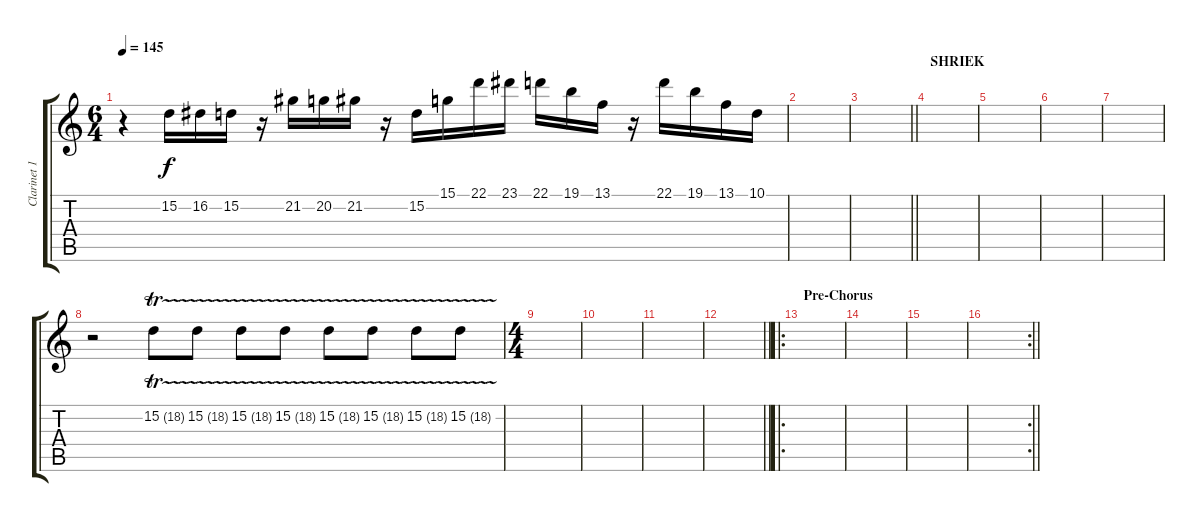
\track ("Clarinet 1" "Clarinet 1") {instrument clarinet}
\staff {score tabs}
\tuning (E4 B3 G3 D3 A2 D2) {hide}
\ts (6 4)
\tempo 145
\clef g2
\ks c
r.4{dy fff} 15.2.16{dy f} 16.2.16 15.2.16 r.16 21.2.16 20.2.16 21.2.16 r.16 15.2.16 15.1.16 22.1.16 23.1.16 22.1.16 19.1.16 13.1.16 r.16 22.1.16 19.1.16 13.1.16 10.1.16 |
|
\barLineRight lightlight
|
\section ("" "SHRIEK")
|
|
|
|
r.2{volume 15} 15.2{tr (18 32)}.8 15.2{tr (18 32)}.8 15.2{tr (18 32)}.8 15.2{tr (18 32)}.8 15.2{tr (18 32)}.8 15.2{tr (18 32)}.8 15.2{tr (18 32)}.8 15.2{tr (18 32)}.8 |
\ts (4 4)
|
|
|
\barLineRight lightlight
|
\ro
\section ("" "Pre-Chorus")
|
|
|
\rc 2
\barLineRight lightlight
